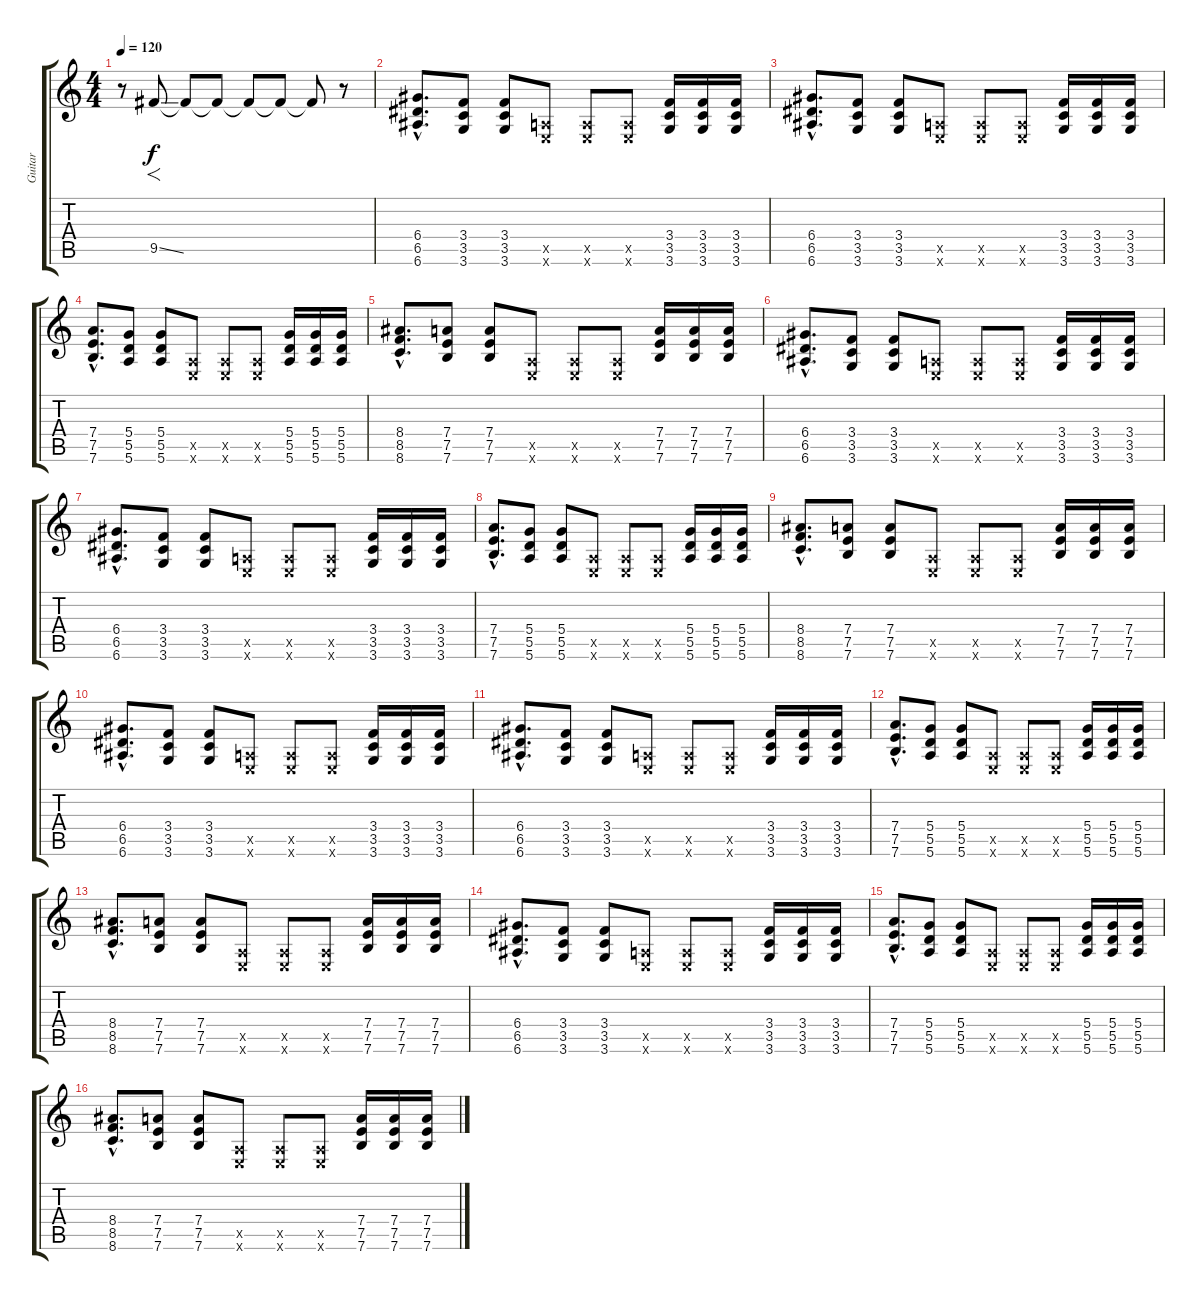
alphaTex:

\track ("Guitar" "Guitar") {instrument distortionguitar}
\staff {score tabs}
\tuning (E4 B3 G3 D3 A2 E2) {hide}
\ts (4 4)
\tempo 120
\clef g2
\ks c
r.8{dy f} 9.5{ss}.8{f} 9.5{t}.8 9.5{t}.8 9.5{t}.8 9.5{t}.8 9.5{t}.8 r.8 |
(6.4{hac} 6.5{hac} 6.6{hac}).8{d} (3.4 3.5 3.6).8 (3.4 3.5 3.6).8 (0.5{x} 0.6{x}).8 (0.5{x} 0.6{x}).8 (0.5{x} 0.6{x}).8 (3.4 3.5 3.6).16 (3.4 3.5 3.6).16 (3.4 3.5 3.6).16 |
(6.4{hac} 6.5{hac} 6.6{hac}).8{d} (3.4 3.5 3.6).8 (3.4 3.5 3.6).8 (0.5{x} 0.6{x}).8 (0.5{x} 0.6{x}).8 (0.5{x} 0.6{x}).8 (3.4 3.5 3.6).16 (3.4 3.5 3.6).16 (3.4 3.5 3.6).16 |
(7.4{hac} 7.5{hac} 7.6{hac}).8{d} (5.4 5.5 5.6).8 (5.4 5.5 5.6).8 (0.5{x} 0.6{x}).8 (0.5{x} 0.6{x}).8 (0.5{x} 0.6{x}).8 (5.4 5.5 5.6).16 (5.4 5.5 5.6).16 (5.4 5.5 5.6).16 |
(8.4{hac} 8.5{hac} 8.6{hac}).8{d} (7.4 7.5 7.6).8 (7.4 7.5 7.6).8 (0.5{x} 0.6{x}).8 (0.5{x} 0.6{x}).8 (0.5{x} 0.6{x}).8 (7.4 7.5 7.6).16 (7.4 7.5 7.6).16 (7.4 7.5 7.6).16 |
(6.4{hac} 6.5{hac} 6.6{hac}).8{d} (3.4 3.5 3.6).8 (3.4 3.5 3.6).8 (0.5{x} 0.6{x}).8 (0.5{x} 0.6{x}).8 (0.5{x} 0.6{x}).8 (3.4 3.5 3.6).16 (3.4 3.5 3.6).16 (3.4 3.5 3.6).16 |
(6.4{hac} 6.5{hac} 6.6{hac}).8{d} (3.4 3.5 3.6).8 (3.4 3.5 3.6).8 (0.5{x} 0.6{x}).8 (0.5{x} 0.6{x}).8 (0.5{x} 0.6{x}).8 (3.4 3.5 3.6).16 (3.4 3.5 3.6).16 (3.4 3.5 3.6).16 |
(7.4{hac} 7.5{hac} 7.6{hac}).8{d} (5.4 5.5 5.6).8 (5.4 5.5 5.6).8 (0.5{x} 0.6{x}).8 (0.5{x} 0.6{x}).8 (0.5{x} 0.6{x}).8 (5.4 5.5 5.6).16 (5.4 5.5 5.6).16 (5.4 5.5 5.6).16 |
(8.4{hac} 8.5{hac} 8.6{hac}).8{d} (7.4 7.5 7.6).8 (7.4 7.5 7.6).8 (0.5{x} 0.6{x}).8 (0.5{x} 0.6{x}).8 (0.5{x} 0.6{x}).8 (7.4 7.5 7.6).16 (7.4 7.5 7.6).16 (7.4 7.5 7.6).16 |
(6.4{hac} 6.5{hac} 6.6{hac}).8{d} (3.4 3.5 3.6).8 (3.4 3.5 3.6).8 (0.5{x} 0.6{x}).8 (0.5{x} 0.6{x}).8 (0.5{x} 0.6{x}).8 (3.4 3.5 3.6).16 (3.4 3.5 3.6).16 (3.4 3.5 3.6).16 |
(6.4{hac} 6.5{hac} 6.6{hac}).8{d} (3.4 3.5 3.6).8 (3.4 3.5 3.6).8 (0.5{x} 0.6{x}).8 (0.5{x} 0.6{x}).8 (0.5{x} 0.6{x}).8 (3.4 3.5 3.6).16 (3.4 3.5 3.6).16 (3.4 3.5 3.6).16 |
(7.4{hac} 7.5{hac} 7.6{hac}).8{d} (5.4 5.5 5.6).8 (5.4 5.5 5.6).8 (0.5{x} 0.6{x}).8 (0.5{x} 0.6{x}).8 (0.5{x} 0.6{x}).8 (5.4 5.5 5.6).16 (5.4 5.5 5.6).16 (5.4 5.5 5.6).16 |
(8.4{hac} 8.5{hac} 8.6{hac}).8{d} (7.4 7.5 7.6).8 (7.4 7.5 7.6).8 (0.5{x} 0.6{x}).8 (0.5{x} 0.6{x}).8 (0.5{x} 0.6{x}).8 (7.4 7.5 7.6).16 (7.4 7.5 7.6).16 (7.4 7.5 7.6).16 |
(6.4{hac} 6.5{hac} 6.6{hac}).8{d} (3.4 3.5 3.6).8 (3.4 3.5 3.6).8 (0.5{x} 0.6{x}).8 (0.5{x} 0.6{x}).8 (0.5{x} 0.6{x}).8 (3.4 3.5 3.6).16 (3.4 3.5 3.6).16 (3.4 3.5 3.6).16 |
(7.4{hac} 7.5{hac} 7.6{hac}).8{d} (5.4 5.5 5.6).8 (5.4 5.5 5.6).8 (0.5{x} 0.6{x}).8 (0.5{x} 0.6{x}).8 (0.5{x} 0.6{x}).8 (5.4 5.5 5.6).16 (5.4 5.5 5.6).16 (5.4 5.5 5.6).16 |
(8.4{hac} 8.5{hac} 8.6{hac}).8{d} (7.4 7.5 7.6).8 (7.4 7.5 7.6).8 (0.5{x} 0.6{x}).8 (0.5{x} 0.6{x}).8 (0.5{x} 0.6{x}).8 (7.4 7.5 7.6).16 (7.4 7.5 7.6).16 (7.4 7.5 7.6).16
